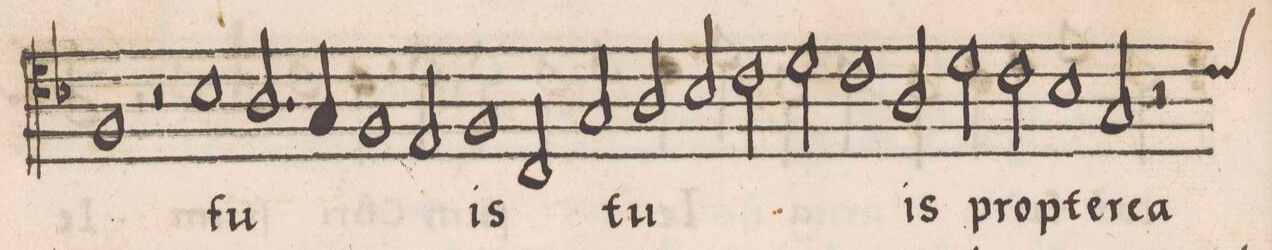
**kern	**text
*I"ALTVS	*
*clefC4	*
*k[b-]	*
*met(C)	*
*M2/1	*
1F	.
=11-	=11-
2r	.
1B-	tu-
2.A/	.
=12-	=12-
4G/	.
1F	.
2E/	.
=13-	=13-
1F	-is
2C/	.
2G/	tu-
=14-	=14-
2A/	.
2B-/	.
2c\	.
2d\	.
=15-	=15-
1c	.
2A/	-is
2d\	prop-
=16-	=16-
2c\	-te-
1B-	-re-
2G/	-a
*custos:c	*
=17-	=17-
2r	.
*-	*-
